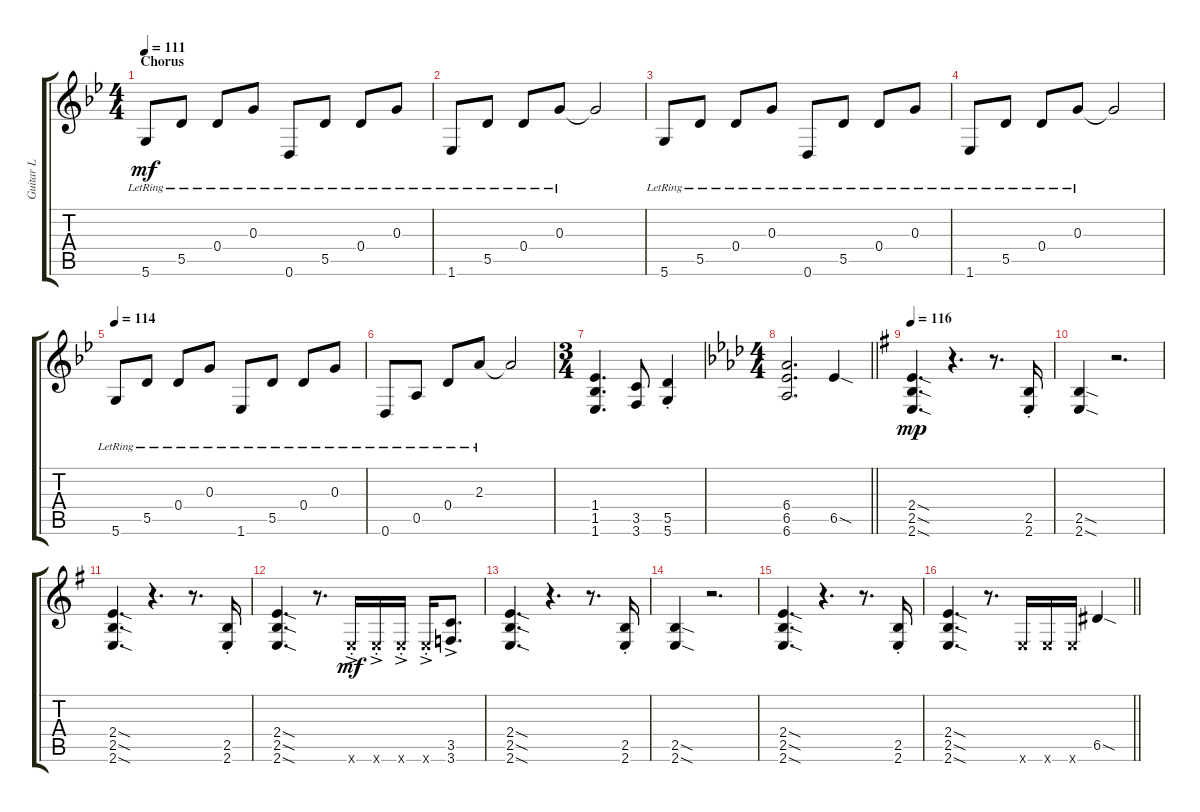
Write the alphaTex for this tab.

\track ("Guitar L" "Guitar L") {instrument distortionguitar}
\staff {score tabs}
\tuning (E4 B3 G3 D3 A2 D2) {hide}
\ts (4 4)
\section ("" "Chorus")
\tempo 111
\clef g2
\ks bb
5.6{lr}.8{dy mf instrument electricguitarjazz} 5.5{lr}.8 0.4{lr}.8 0.3{lr}.8 0.6{lr}.8 5.5{lr}.8 0.4{lr}.8 0.3{lr}.8 |
1.6{lr}.8 5.5{lr}.8 0.4{lr}.8 0.3{lr}.8 0.3{t}.2 |
5.6{lr}.8 5.5{lr}.8 0.4{lr}.8 0.3{lr}.8 0.6{lr}.8 5.5{lr}.8 0.4{lr}.8 0.3{lr}.8 |
1.6{lr}.8 5.5{lr}.8 0.4{lr}.8 0.3{lr}.8 0.3{t}.2 |
\tempo 114
5.6{lr}.8 5.5{lr}.8 0.4{lr}.8 0.3{lr}.8 1.6{lr}.8 5.5{lr}.8 0.4{lr}.8 0.3{lr}.8 |
0.6{lr}.8 0.5{lr}.8 0.4{lr}.8 2.3{lr}.8 2.3{t}.2 |
\ts (3 4)
(1.4 1.5 1.6).4{d instrument distortionguitar} (3.5 3.6).8 (5.5{st} 5.6{st}).4 |
\ts (4 4)
\barLineRight lightlight
\ks ab
(6.4 6.5 6.6).2{d} 6.5{sod}.4 |
\tempo 116
\ks g
(2.4{sod} 2.5{sod} 2.6{sod}).4{d dy mp} r.4{d} r.8{d} (2.5{st} 2.6{st}).16 |
(2.5{sod} 2.6{sod}).4 r.2{d} |
(2.4{sod} 2.5{sod} 2.6{sod}).4{d} r.4{d} r.8{d} (2.5{st} 2.6{st}).16 |
(2.4{sod} 2.5{sod} 2.6{sod}).4{d} r.8{d} 2.6{ac st x}.16{dy mf} 2.6{ac st x}.16 2.6{ac st x}.16 2.6{ac st x}.16 (3.5{ac} 3.6{ac}).8{d} |
(2.4{sod} 2.5{sod} 2.6{sod}).4{d} r.4{d} r.8{d} (2.5{st} 2.6{st}).16 |
(2.5{sod} 2.6{sod}).4 r.2{d} |
(2.4{sod} 2.5{sod} 2.6{sod}).4{d} r.4{d} r.8{d} (2.5{st} 2.6{st}).16 |
\barLineRight lightlight
(2.4{sod} 2.5{sod} 2.6{sod}).4{d} r.8{d} 2.6{x}.16 2.6{x}.16 2.6{x}.16 6.5{sod}.4
